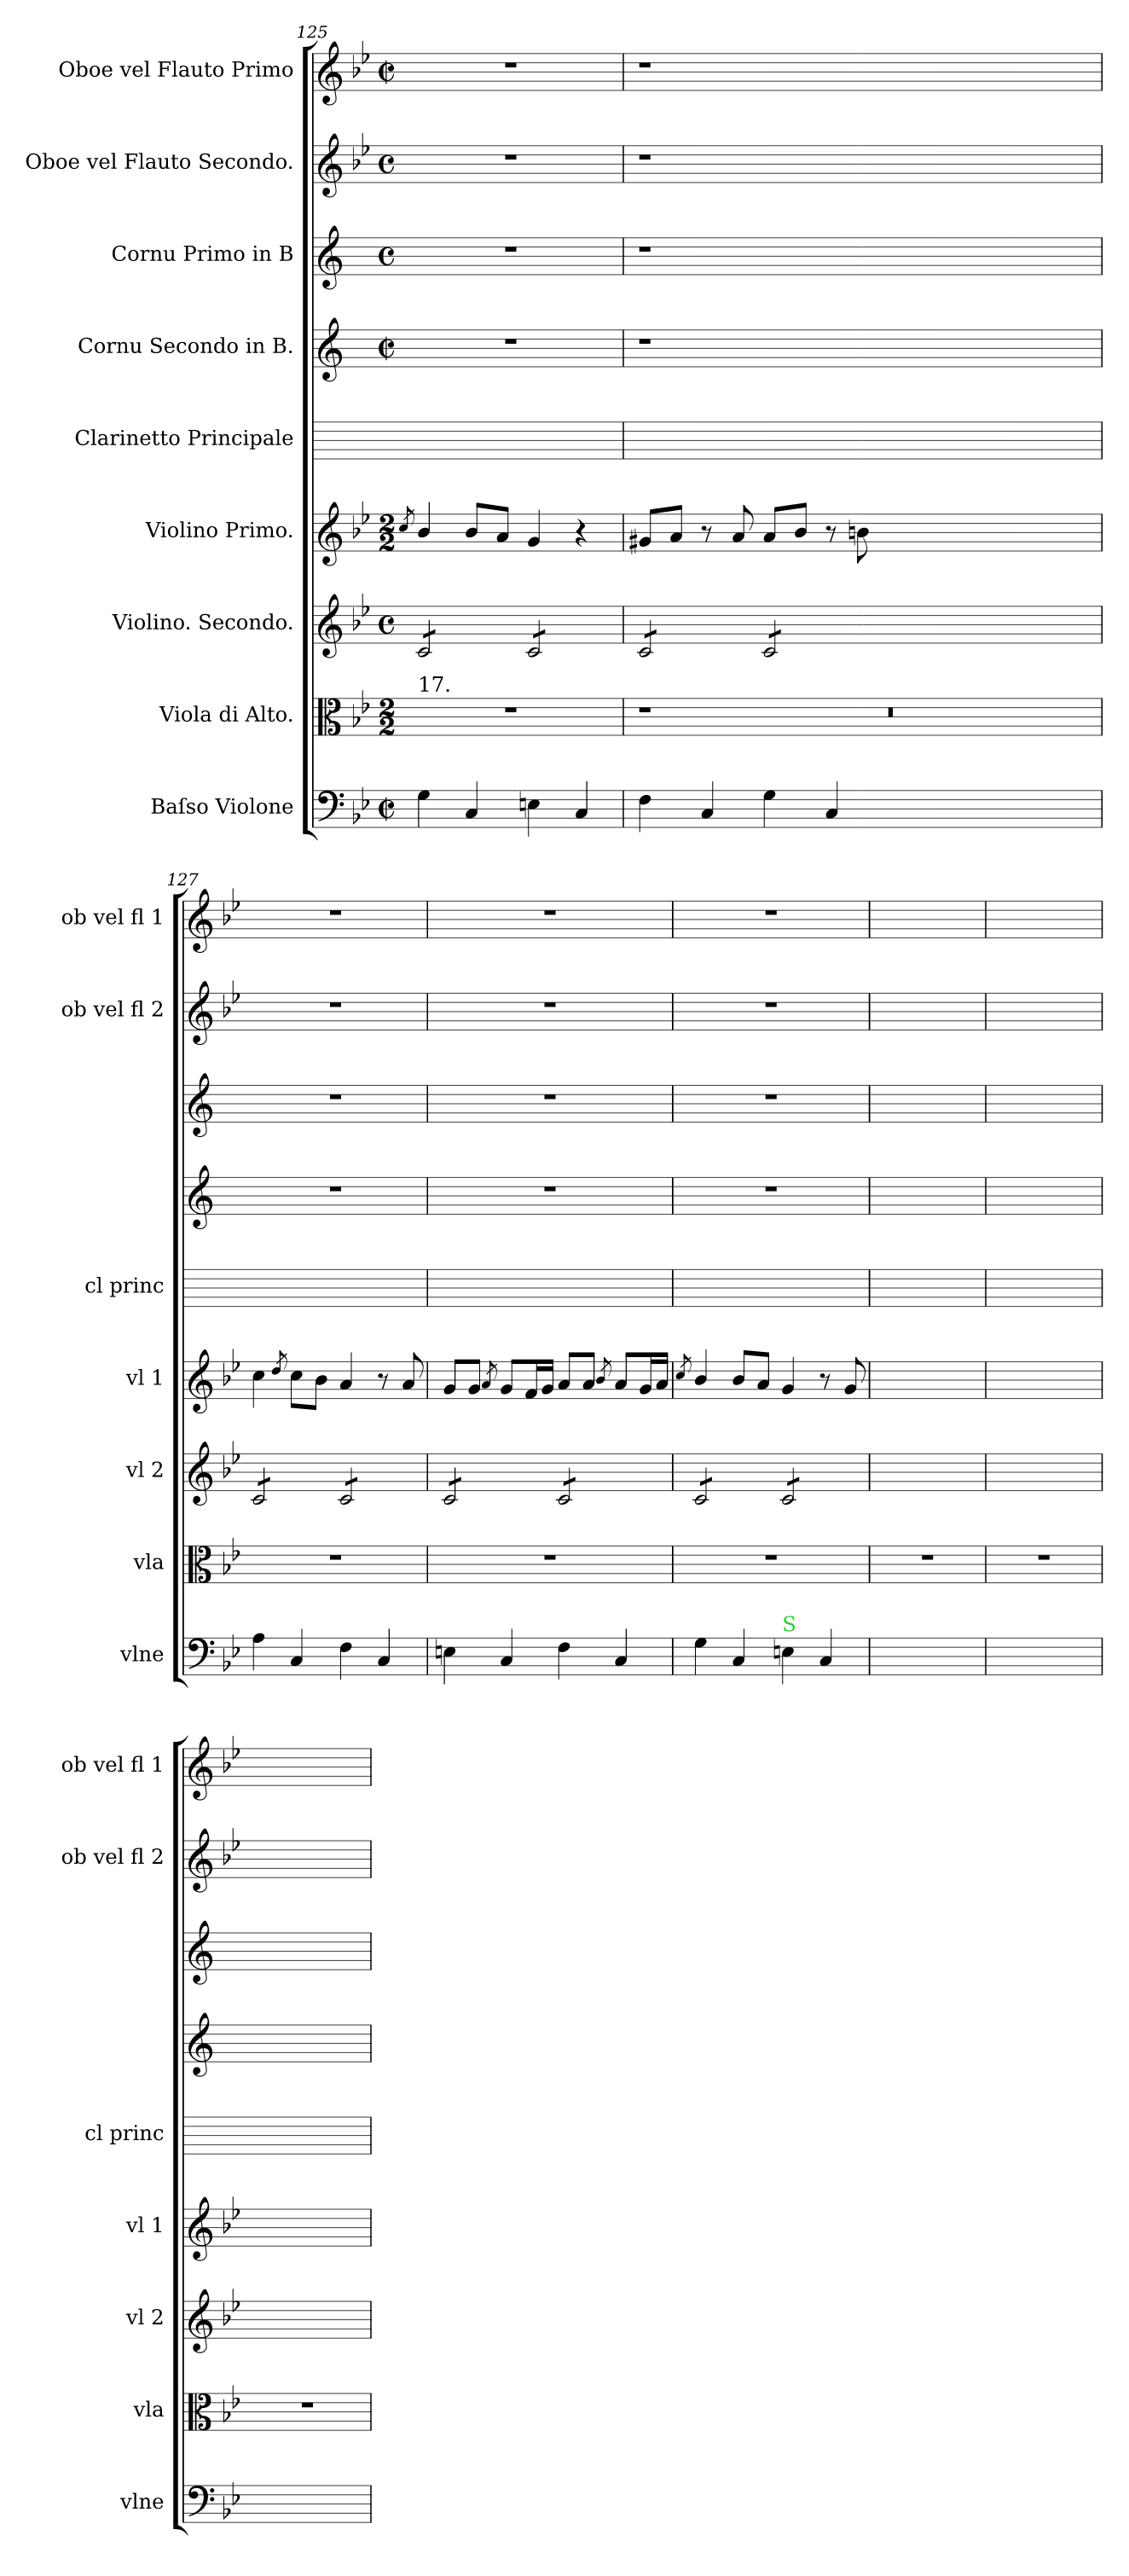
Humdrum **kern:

**kern	**kern	**kern	**kern	**kern	**kern	**kern	**kern	**kern
*part9	*part8	*part7	*part6	*part5	*part4	*part3	*part2	*part1
*staff9	*staff8	*staff7	*staff6	*staff5	*staff4	*staff3	*staff2	*staff1
*I"Baſso Violone	*I"Viola di Alto.	*I"Violino. Secondo.	*I"Violino Primo.	*I"Clarinetto Principale	*I"Cornu Secondo in B.	*I"Cornu Primo in B	*I"Oboe vel Flauto Secondo.	*I"Oboe vel Flauto Primo
*I'vlne	*I'vla	*I'vl 2	*I'vl 1	*I'cl princ	*	*	*I'ob vel fl 2	*I'ob vel fl 1
*clefF4	*clefC3	*clefG2	*clefG2	*	*clefG2	*clefG2	*clefG2	*clefG2
*	*	*	*	*	*ITrd1c2	*ITrd1c2	*	*
*k[b-e-]	*k[b-e-]	*k[b-e-]	*k[b-e-]	*	*k[b-e-]	*k[b-e-]	*k[b-e-]	*k[b-e-]
*B-:	*B-:	*B-:	*B-:	*	*B-:	*B-:	*B-:	*B-:
*M2/2	*M2/2	*M2/2	*M2/2	*	*M2/2	*M2/2	*M2/2	*M2/2
*met(c|)	*	*met(c)	*	*	*met(c|)	*met(c)	*met(c)	*met(c|)
=125	=125	=125	=125	=125	=125	=125	=125	=125
.	.	.	8qcc/	.	.	.	.	.
!	!LO:TX:a:t=17.	!	!	!	!	!	!	!
*	*	*tremolo	*	*	*	*	*	*
4G\	1r	8c/L	4b-/	1ryy	1r	1r	1r	1r
.	.	8c/	.	.	.	.	.	.
4C/	.	8c/	8b-/L	.	.	.	.	.
.	.	8c/J	8a/J	.	.	.	.	.
4En\	.	8c/L	4g/	.	.	.	.	.
.	.	8c/	.	.	.	.	.	.
4C/	.	8c/	4r	.	.	.	.	.
.	.	8c/J	.	.	.	.	.	.
=126	=126	=126	=126	=126	=126	=126	=126	=126
4F\	1r	8c/L	8g#X/L	1ryy	1r	1r	1r	1r
.	.	8c/	8a/J	.	.	.	.	.
4C/	.	8c/	8r	.	.	.	.	.
.	.	8c/J	8a/	.	.	.	.	.
4G\	.	8c/L	8a/L	.	.	.	.	.
.	.	8c/	8b-/J	.	.	.	.	.
4C/	.	8c/	8r	.	.	.	.	.
.	.	8c/J	8bn\	.	.	.	.	.
0.ryy	0.r	0.ryy	0.ryy	0.ryy	0.ryy	0.ryy	0.ryy	0.ryy
=127	=127	=127	=127	=127	=127	=127	=127	=127
4A\	1r	8c/L	4cc\	1ryy	1r	1r	1r	1r
.	.	8c/	.	.	.	.	.	.
.	.	.	8qdd/	.	.	.	.	.
4C/	.	8c/	8cc\L	.	.	.	.	.
.	.	8c/J	8b-\J	.	.	.	.	.
4F\	.	8c/L	4a/	.	.	.	.	.
.	.	8c/	.	.	.	.	.	.
4C/	.	8c/	8r	.	.	.	.	.
.	.	8c/J	8a/	.	.	.	.	.
=128	=128	=128	=128	=128	=128	=128	=128	=128
4En\	1r	8c/L	8g/L	1ryy	1r	1r	1r	1r
.	.	8c/	8g/J	.	.	.	.	.
.	.	.	8qa/	.	.	.	.	.
4C/	.	8c/	8g/L	.	.	.	.	.
.	.	8c/J	16f/L	.	.	.	.	.
.	.	.	16g/JJ	.	.	.	.	.
4F\	.	8c/L	8a/L	.	.	.	.	.
.	.	8c/	8a/J	.	.	.	.	.
.	.	.	8qb-/	.	.	.	.	.
4C/	.	8c/	8a/L	.	.	.	.	.
.	.	8c/J	16g/L	.	.	.	.	.
.	.	.	16a/JJ	.	.	.	.	.
=129	=129	=129	=129	=129	=129	=129	=129	=129
.	.	.	8qcc/	.	.	.	.	.
4G\	1r	8c/L	4b-/	1ryy	1r	1r	1r	1r
.	.	8c/	.	.	.	.	.	.
4C/	.	8c/	8b-/L	.	.	.	.	.
.	.	8c/J	8a/J	.	.	.	.	.
!LO:TX:a:color=limegreen:t=S	!	!	!	!	!	!	!	!
4En\	.	8c/L	4g/	.	.	.	.	.
.	.	8c/	.	.	.	.	.	.
4C/	.	8c/	8r	.	.	.	.	.
.	.	8c/J	8g/	.	.	.	.	.
*	*	*Xtremolo	*	*	*	*	*	*
=	=	=	=	=	=	=	=	=
1ryy	1r	1ryy	1ryy	4ryy	1ryy	1ryy	1ryy	1ryy
.	.	.	.	2.ryy	.	.	.	.
=	=	=	=	=	=	=	=	=
1ryy	1r	1ryy	1ryy	4ryy	1ryy	1ryy	1ryy	1ryy
.	.	.	.	2.ryy	.	.	.	.
=	=	=	=	=	=	=	=	=
1ryy	1r	1ryy	1ryy	4ryy	1ryy	1ryy	1ryy	1ryy
.	.	.	.	2.ryy	.	.	.	.
=	=	=	=	=	=	=	=	=
*-	*-	*-	*-	*-	*-	*-	*-	*-
